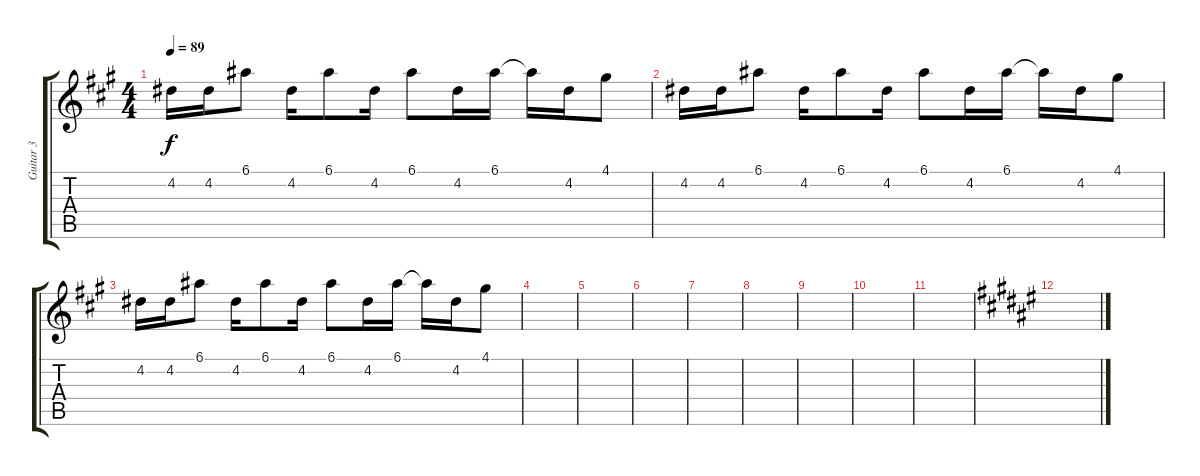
\track ("Guitar 3" "Guitar 3") {instrument electricguitarjazz}
\staff {score tabs}
\tuning (E4 B3 G3 D3 A2 E2) {hide}
\ts (4 4)
\tempo 89
\clef g2
\ks f#minor
4.2.16{dy f} 4.2.16 6.1.8 4.2.16 6.1.8 4.2.16 6.1.8 4.2.16 6.1.16 6.1{t}.16 4.2.16 4.1.8 |
4.2.16 4.2.16 6.1.8 4.2.16 6.1.8 4.2.16 6.1.8 4.2.16 6.1.16 6.1{t}.16 4.2.16 4.1.8 |
4.2.16 4.2.16 6.1.8 4.2.16 6.1.8 4.2.16 6.1.8 4.2.16 6.1.16 6.1{t}.16 4.2.16 4.1.8 |
|
|
|
|
|
|
|
|
\ks f#
